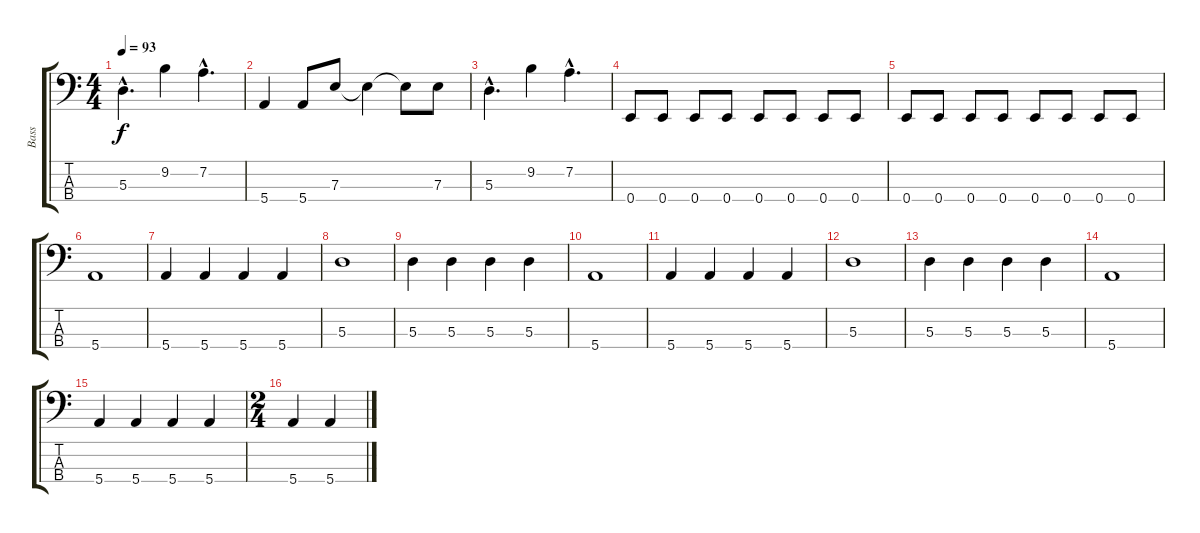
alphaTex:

\track ("Bass" "Bass") {instrument electricbassfinger}
\staff {score tabs}
\tuning (G2 D2 A1 E1) {hide}
\ts (4 4)
\tempo 93
\clef f4
\ks c
5.3{hac}.4{d dy f} 9.2.4 7.2{hac}.4{d} |
5.4.4 5.4.8 7.3.8 7.3{t}.4 7.3{t}.8 7.3.8 |
5.3{hac}.4{d} 9.2.4 7.2{hac}.4{d} |
0.4.8 0.4.8 0.4.8 0.4.8 0.4.8 0.4.8 0.4.8 0.4.8 |
0.4.8 0.4.8 0.4.8 0.4.8 0.4.8 0.4.8 0.4.8 0.4.8 |
5.4.1 |
5.4.4 5.4.4 5.4.4 5.4.4 |
5.3.1 |
5.3.4 5.3.4 5.3.4 5.3.4 |
5.4.1 |
5.4.4 5.4.4 5.4.4 5.4.4 |
5.3.1 |
5.3.4 5.3.4 5.3.4 5.3.4 |
5.4.1 |
5.4.4 5.4.4 5.4.4 5.4.4 |
\ts (2 4)
5.4.4 5.4.4
